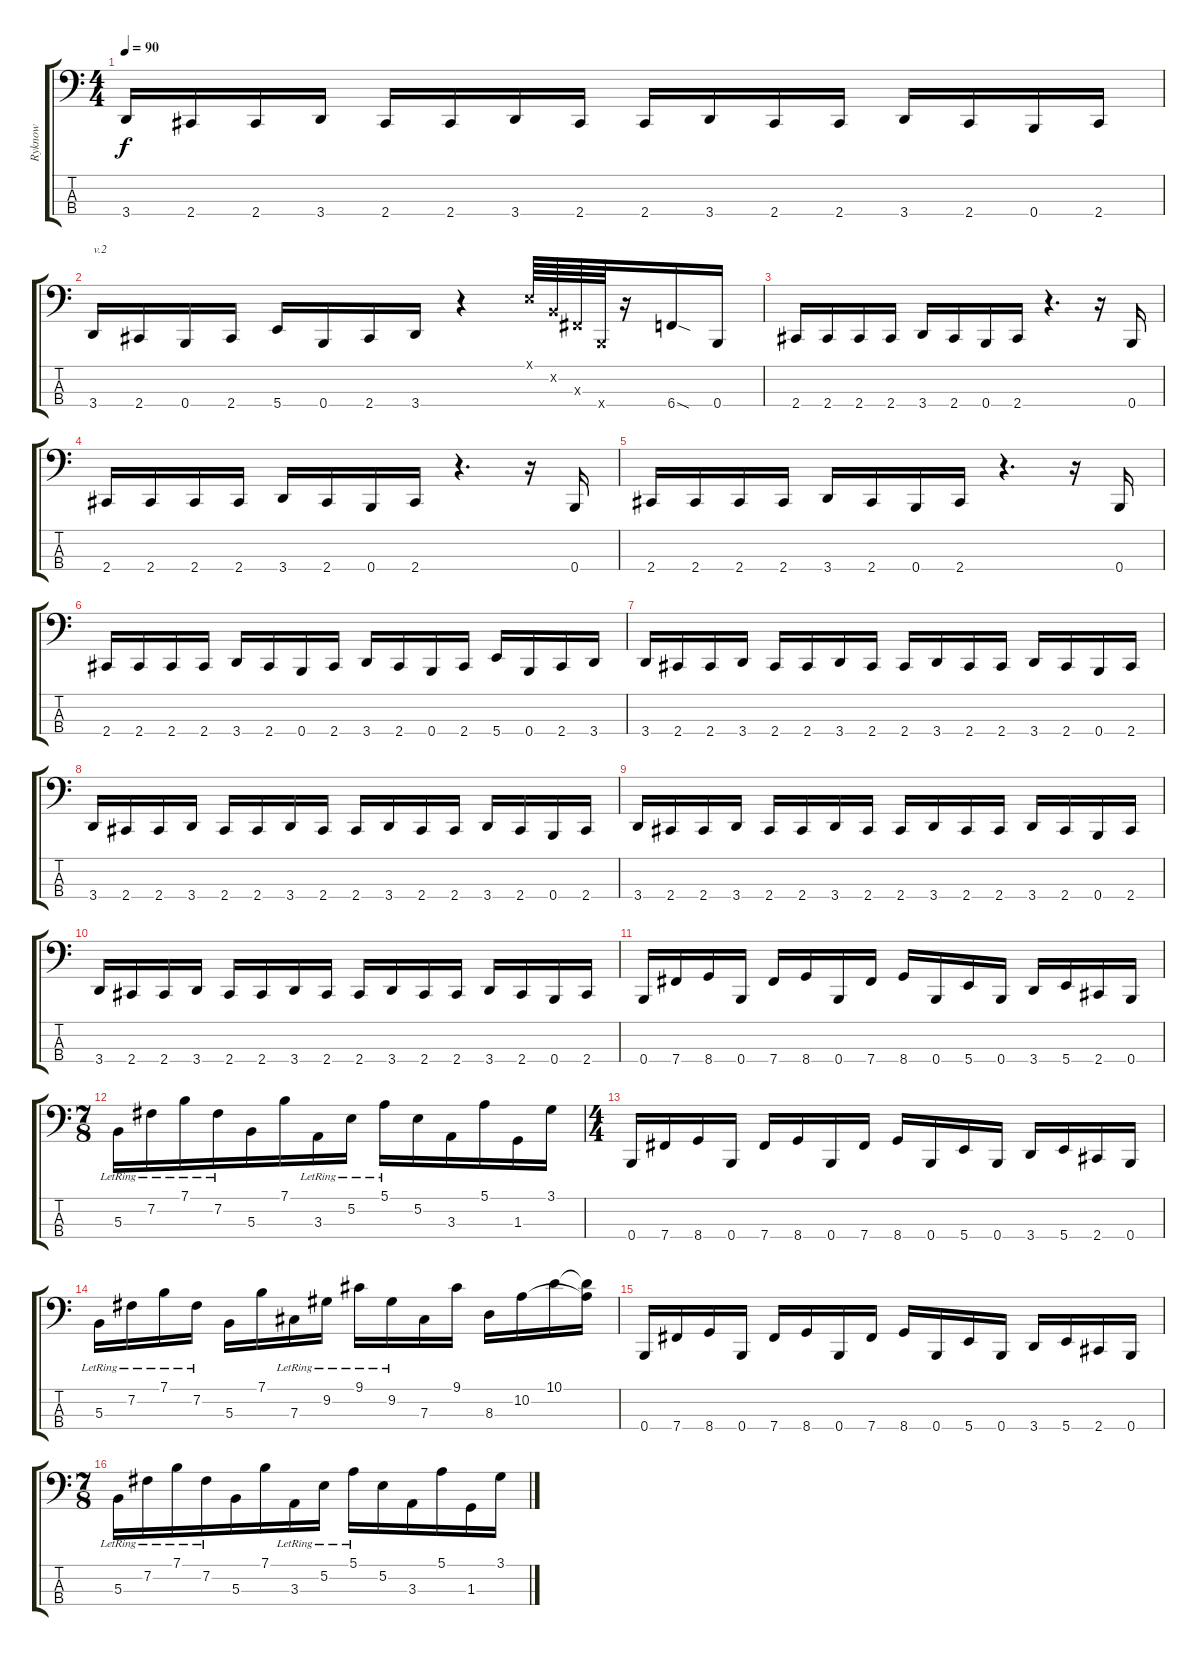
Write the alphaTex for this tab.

\track ("Ryknow" "Ryknow") {instrument slapbass1}
\staff {score tabs}
\tuning (E2 B1 Gb1 B0) {hide}
\ts (4 4)
\tempo 90
\clef f4
\ks c
3.4.16{dy f} 2.4.16 2.4.16 3.4.16 2.4.16 2.4.16 3.4.16 2.4.16 2.4.16 3.4.16 2.4.16 2.4.16 3.4.16 2.4.16 0.4.16 2.4.16 |
3.4.16{txt "v.2"} 2.4.16 0.4.16 2.4.16 5.4.16 0.4.16 2.4.16 3.4.16 r.4 0.1{x}.64 0.2{x}.64 0.3{x}.64 0.4{x}.64 r.16 6.4{sod}.16 0.4.16 |
2.4.16 2.4.16 2.4.16 2.4.16 3.4.16 2.4.16 0.4.16 2.4.16 r.4{d} r.16 0.4.16 |
2.4.16 2.4.16 2.4.16 2.4.16 3.4.16 2.4.16 0.4.16 2.4.16 r.4{d} r.16 0.4.16 |
2.4.16 2.4.16 2.4.16 2.4.16 3.4.16 2.4.16 0.4.16 2.4.16 r.4{d} r.16 0.4.16 |
2.4.16 2.4.16 2.4.16 2.4.16 3.4.16 2.4.16 0.4.16 2.4.16 3.4.16 2.4.16 0.4.16 2.4.16 5.4.16 0.4.16 2.4.16 3.4.16 |
3.4.16 2.4.16 2.4.16 3.4.16 2.4.16 2.4.16 3.4.16 2.4.16 2.4.16 3.4.16 2.4.16 2.4.16 3.4.16 2.4.16 0.4.16 2.4.16 |
3.4.16 2.4.16 2.4.16 3.4.16 2.4.16 2.4.16 3.4.16 2.4.16 2.4.16 3.4.16 2.4.16 2.4.16 3.4.16 2.4.16 0.4.16 2.4.16 |
3.4.16 2.4.16 2.4.16 3.4.16 2.4.16 2.4.16 3.4.16 2.4.16 2.4.16 3.4.16 2.4.16 2.4.16 3.4.16 2.4.16 0.4.16 2.4.16 |
3.4.16 2.4.16 2.4.16 3.4.16 2.4.16 2.4.16 3.4.16 2.4.16 2.4.16 3.4.16 2.4.16 2.4.16 3.4.16 2.4.16 0.4.16 2.4.16 |
0.4.16 7.4.16 8.4.16 0.4.16 7.4.16 8.4.16 0.4.16 7.4.16 8.4.16 0.4.16 5.4.16 0.4.16 3.4.16 5.4.16 2.4.16 0.4.16 |
\ts (7 8)
5.3{lr}.16 7.2{lr}.16 7.1{lr}.16 7.2{lr}.16 5.3.16 7.1.16 3.3{lr}.16 5.2{lr}.16 5.1{lr}.16 5.2.16 3.3.16 5.1.16 1.3.16 3.1.16 |
\ts (4 4)
0.4.16 7.4.16 8.4.16 0.4.16 7.4.16 8.4.16 0.4.16 7.4.16 8.4.16 0.4.16 5.4.16 0.4.16 3.4.16 5.4.16 2.4.16 0.4.16 |
5.3{lr}.16 7.2{lr}.16 7.1{lr}.16 7.2{lr}.16 5.3.16 7.1.16 7.3{lr}.16 9.2{lr}.16 9.1{lr}.16 9.2{lr}.16 7.3.16 9.1.16 8.3.16 10.2.16 10.1.16 (10.1{t} 10.2{t}).16 |
0.4.16 7.4.16 8.4.16 0.4.16 7.4.16 8.4.16 0.4.16 7.4.16 8.4.16 0.4.16 5.4.16 0.4.16 3.4.16 5.4.16 2.4.16 0.4.16 |
\ts (7 8)
5.3{lr}.16 7.2{lr}.16 7.1{lr}.16 7.2{lr}.16 5.3.16 7.1.16 3.3{lr}.16 5.2{lr}.16 5.1{lr}.16 5.2.16 3.3.16 5.1.16 1.3.16 3.1.16
